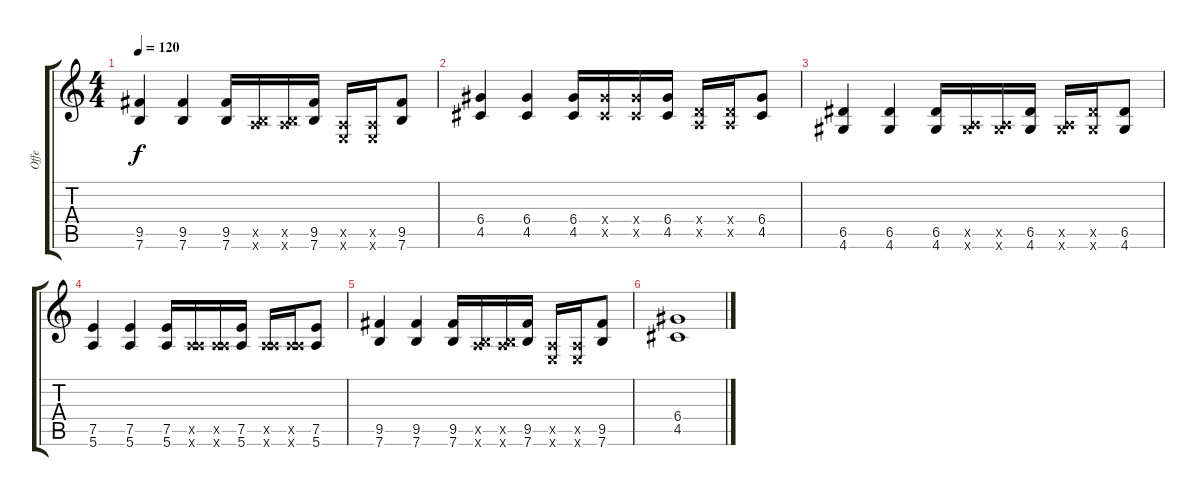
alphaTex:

\track ("Offe" "Offe") {instrument distortionguitar}
\staff {score tabs}
\tuning (E4 B3 G3 D3 A2 E2) {hide}
\ts (4 4)
\tempo 120
\clef g2
\ks c
(9.5 7.6).4{dy f} (9.5 7.6).4 (9.5 7.6).16 (0.5{x} 7.6{x}).16 (0.5{x} 7.6{x}).16 (9.5 7.6).16 (0.5{x} 0.6{x}).16 (0.5{x} 0.6{x}).16 (9.5 7.6).8 |
(6.4 4.5).4 (6.4 4.5).4 (6.4 4.5).16 (6.4{x} 4.5{x}).16 (6.4{x} 4.5{x}).16 (6.4 4.5).16 (0.4{x} 0.5{x}).16 (0.4{x} 0.5{x}).16 (6.4 4.5).8 |
(6.5 4.6).4 (6.5 4.6).4 (6.5 4.6).16 (0.5{x} 4.6{x}).16 (0.5{x} 4.6{x}).16 (6.5 4.6).16 (0.5{x} 4.6{x}).16 (6.5{x} 4.6{x}).16 (6.5 4.6).8 |
(7.5 5.6).4 (7.5 5.6).4 (7.5 5.6).16 (0.5{x} 5.6{x}).16 (0.5{x} 5.6{x}).16 (7.5 5.6).16 (0.5{x} 5.6{x}).16 (0.5{x} 5.6{x}).16 (7.5 5.6).8 |
(9.5 7.6).4 (9.5 7.6).4 (9.5 7.6).16 (0.5{x} 7.6{x}).16 (0.5{x} 7.6{x}).16 (9.5 7.6).16 (0.5{x} 0.6{x}).16 (0.5{x} 0.6{x}).16 (9.5 7.6).8 |
(6.4 4.5).1
